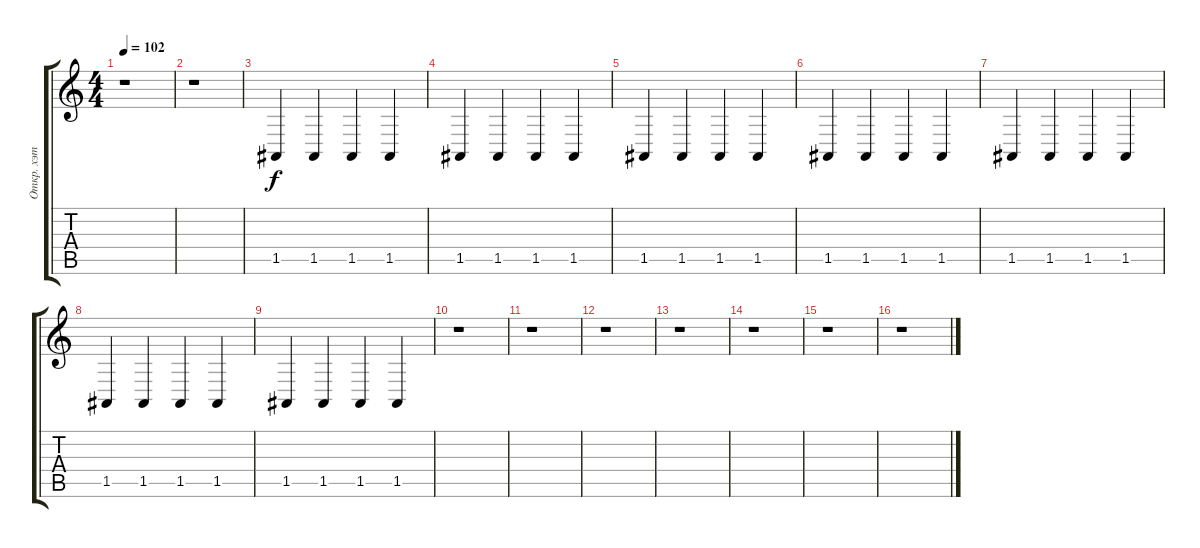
\track ("Откр. хэт" "Откр. хэт") {instrument acousticgrandpiano}
\staff {score tabs}
\tuning (E4 B3 G3 D3 A2 E2) {hide}
\ts (4 4)
\tempo 102
\clef g2
\ks c
r.1{dy mf} |
r.1 |
1.5.4{dy f} 1.5.4 1.5.4 1.5.4 |
1.5.4 1.5.4 1.5.4 1.5.4 |
1.5.4 1.5.4 1.5.4 1.5.4 |
1.5.4 1.5.4 1.5.4 1.5.4 |
1.5.4 1.5.4 1.5.4 1.5.4 |
1.5.4 1.5.4 1.5.4 1.5.4 |
1.5.4 1.5.4 1.5.4 1.5.4 |
r.1 |
r.1 |
r.1 |
r.1 |
r.1 |
r.1 |
r.1
